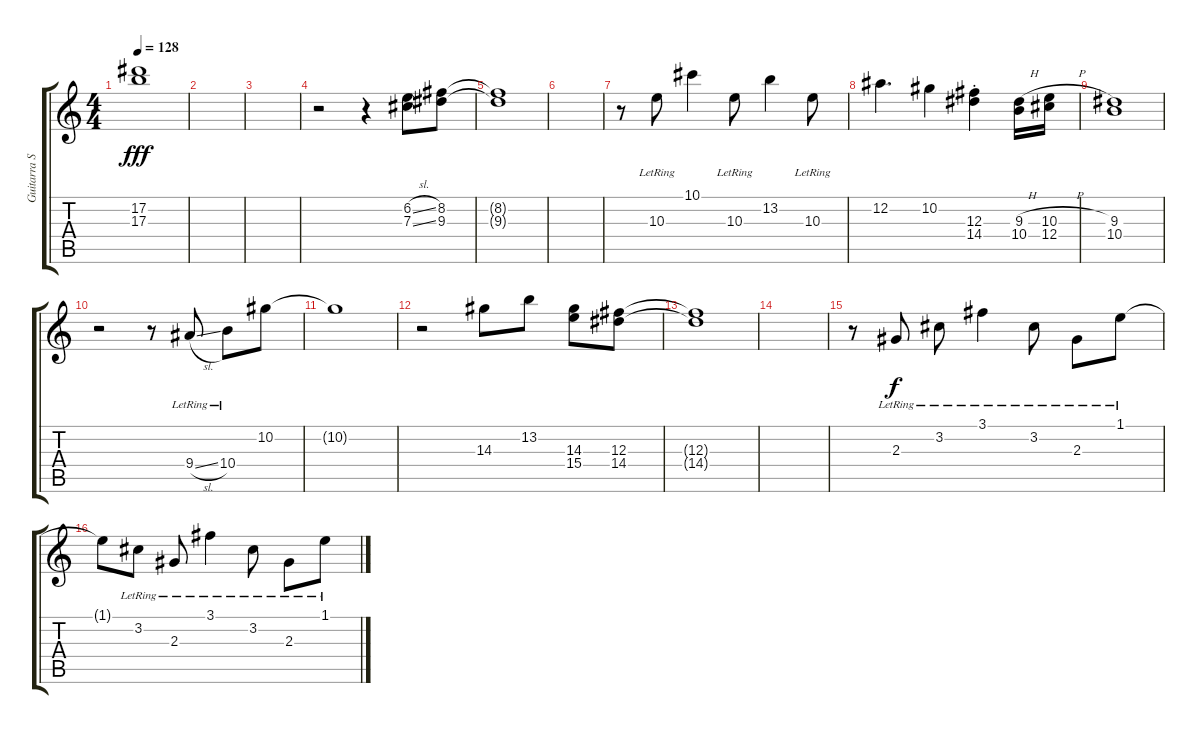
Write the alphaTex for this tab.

\track ("Guitarra Solo" "Guitarra S") {instrument electricguitarclean}
\staff {score tabs}
\tuning (Eb4 Bb3 Gb3 Db3 Ab2 Eb2) {hide}
\ts (4 4)
\tempo 128
\clef g2
\ks c
(17.2{t} 17.3{t}).1{dy fff} |
|
|
r.2 r.4 (6.2{sl} 7.3{sl}).8 (8.2 9.3).8 |
(8.2{t} 9.3{t}).1 |
|
r.8 10.3{lr}.8 10.1.4 10.3{lr}.8 13.2.4 10.3{lr}.8 |
12.2.4{d} 10.2.4 (12.3{st} 14.4{st}).4 (9.3{h} 10.4).16 (10.3{h} 12.4).16 |
(9.3 10.4).1 |
r.2 r.8 9.4{sl lr}.8 10.4{lr}.8 10.2.8 |
10.2{t}.1 |
r.2 14.3.8 13.2.8 (14.3 15.4).8 (12.3 14.4).8 |
(12.3{t} 14.4{t}).1 |
|
r.8 2.3{lr}.8{dy f} 3.2{lr}.8 3.1{lr}.4 3.2{lr}.8 2.3{lr}.8 1.1{lr}.8 |
1.1{t}.8 3.2{lr}.8 2.3{lr}.8 3.1{lr}.4 3.2{lr}.8 2.3{lr}.8 1.1{lr}.8
